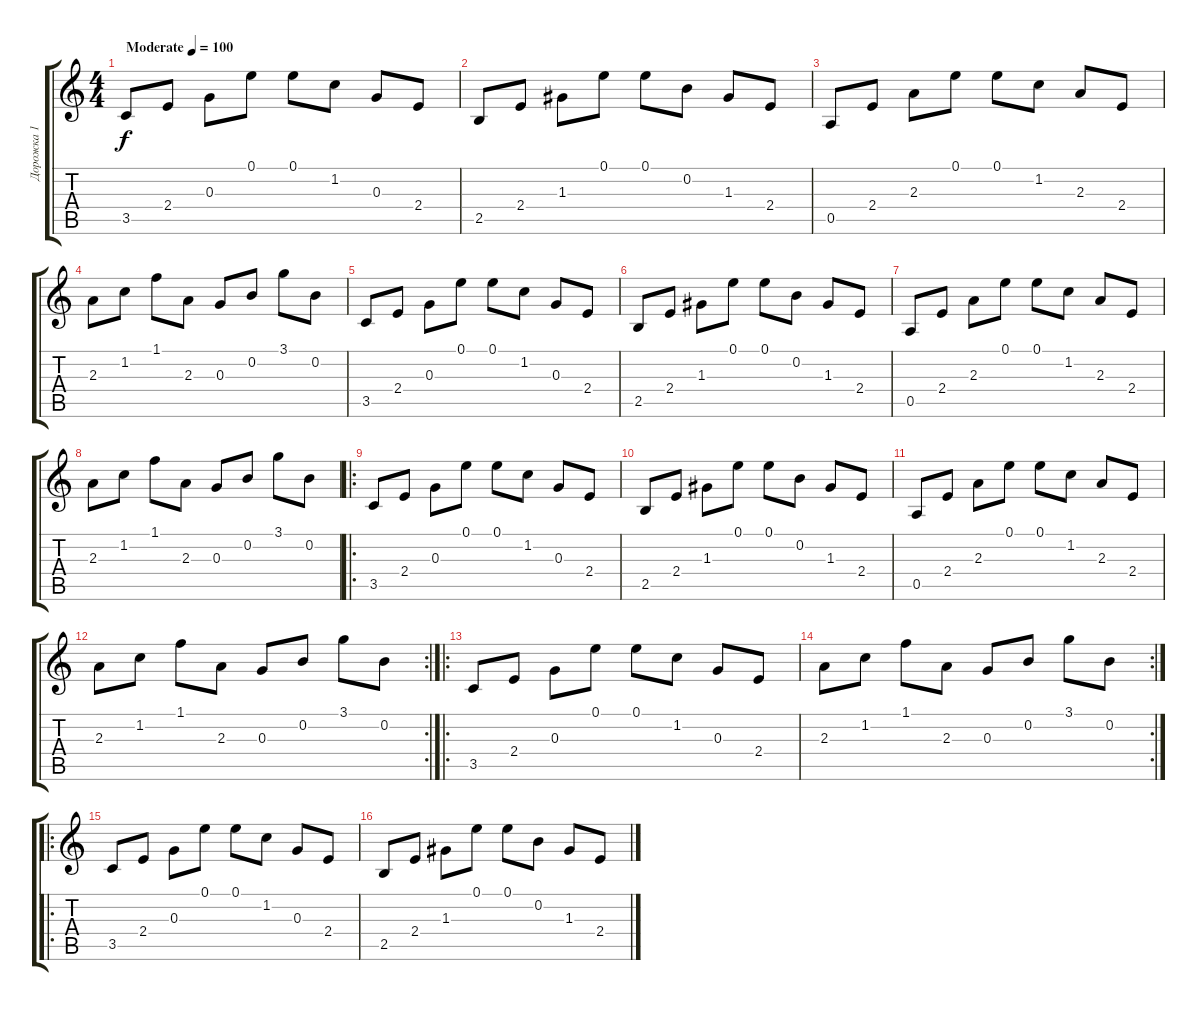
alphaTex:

\track ("Дорожка 1" "Дорожка 1") {instrument acousticguitarsteel}
\staff {score tabs}
\tuning (E4 B3 G3 D3 A2 E2) {hide}
\ts (4 4)
\tempo (100 "Moderate")
\clef g2
\ks c
3.5.8{dy f instrument acousticguitarsteel} 2.4.8 0.3.8 0.1.8 0.1.8 1.2.8 0.3.8 2.4.8 |
2.5.8 2.4.8 1.3.8 0.1.8 0.1.8 0.2.8 1.3.8 2.4.8 |
0.5.8 2.4.8 2.3.8 0.1.8 0.1.8 1.2.8 2.3.8 2.4.8 |
2.3.8 1.2.8 1.1.8 2.3.8 0.3.8 0.2.8 3.1.8 0.2.8 |
3.5.8 2.4.8 0.3.8 0.1.8 0.1.8 1.2.8 0.3.8 2.4.8 |
2.5.8 2.4.8 1.3.8 0.1.8 0.1.8 0.2.8 1.3.8 2.4.8 |
0.5.8 2.4.8 2.3.8 0.1.8 0.1.8 1.2.8 2.3.8 2.4.8 |
2.3.8 1.2.8 1.1.8 2.3.8 0.3.8 0.2.8 3.1.8 0.2.8 |
\ro
3.5.8 2.4.8 0.3.8 0.1.8 0.1.8 1.2.8 0.3.8 2.4.8 |
2.5.8 2.4.8 1.3.8 0.1.8 0.1.8 0.2.8 1.3.8 2.4.8 |
0.5.8 2.4.8 2.3.8 0.1.8 0.1.8 1.2.8 2.3.8 2.4.8 |
\rc 2
2.3.8 1.2.8 1.1.8 2.3.8 0.3.8 0.2.8 3.1.8 0.2.8 |
\ro
3.5.8 2.4.8 0.3.8 0.1.8 0.1.8 1.2.8 0.3.8 2.4.8 |
\rc 2
2.3.8 1.2.8 1.1.8 2.3.8 0.3.8 0.2.8 3.1.8 0.2.8 |
\ro
3.5.8 2.4.8 0.3.8 0.1.8 0.1.8 1.2.8 0.3.8 2.4.8 |
2.5.8 2.4.8 1.3.8 0.1.8 0.1.8 0.2.8 1.3.8 2.4.8
